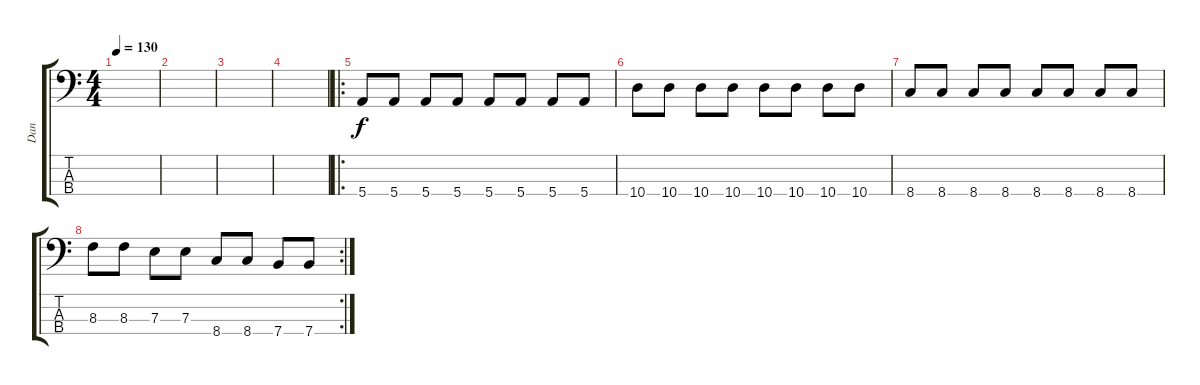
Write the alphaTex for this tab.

\track ("Dan" "Dan") {instrument electricbassfinger}
\staff {score tabs}
\tuning (G2 D2 A1 E1) {hide}
\ts (4 4)
\tempo 130
\clef f4
\ks c
|
|
|
|
\ro
5.4.8 5.4.8 5.4.8 5.4.8 5.4.8 5.4.8 5.4.8 5.4.8 |
10.4.8 10.4.8 10.4.8 10.4.8 10.4.8 10.4.8 10.4.8 10.4.8 |
8.4.8 8.4.8 8.4.8 8.4.8 8.4.8 8.4.8 8.4.8 8.4.8 |
\rc 2
8.3.8 8.3.8 7.3.8 7.3.8 8.4.8 8.4.8 7.4.8 7.4.8
